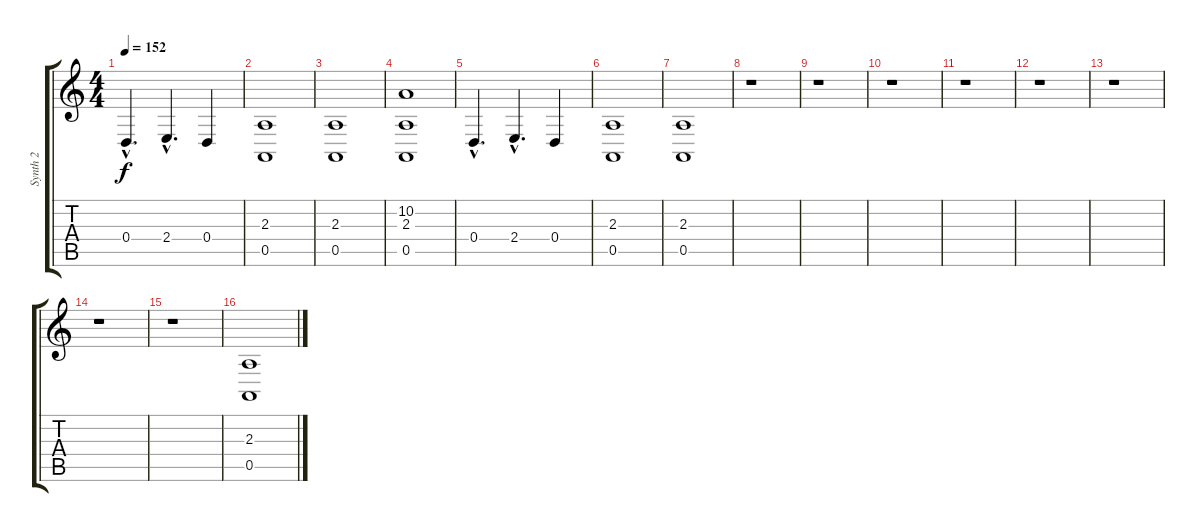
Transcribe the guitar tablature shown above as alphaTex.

\track ("Synth 2" "Synth 2") {instrument pad3polysynth}
\staff {score tabs}
\tuning (E4 B3 G3 D3 A2 E2) {hide}
\ts (4 4)
\tempo 152
\clef g2
\ks c
0.4{hac}.4{d dy f} 2.4{hac}.4{d} 0.4.4 |
(2.3 0.5).1{volume 12} |
(2.3 0.5).1 |
(10.2 2.3 0.5).1{volume 14} |
0.4{hac}.4{d} 2.4{hac}.4{d} 0.4.4 |
(2.3 0.5).1{volume 12} |
(2.3 0.5).1 |
r.1 |
r.1 |
r.1 |
r.1 |
r.1 |
r.1 |
r.1 |
r.1 |
(2.3 0.5).1{volume 12}
